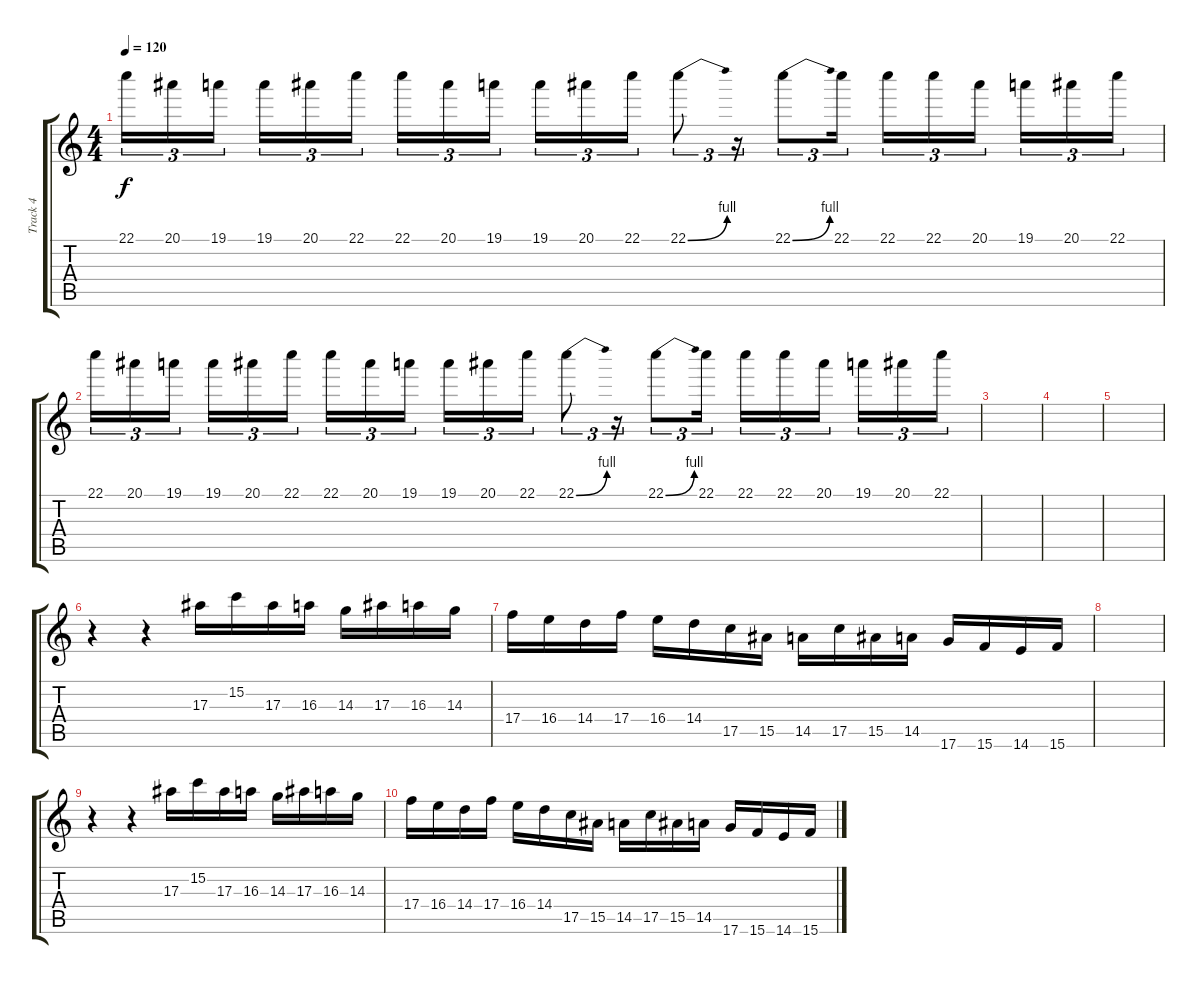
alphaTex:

\track ("Track 4" "Track 4") {instrument distortionguitar}
\staff {score tabs}
\tuning (D4 A3 F3 C3 G2 D2) {hide}
\ts (4 4)
\tempo 120
\clef g2
\ks c
22.1.16{tu (3 2) dy f} 20.1.16{tu (3 2)} 19.1.16{tu (3 2) beam splitsecondary} 19.1.16{tu (3 2)} 20.1.16{tu (3 2)} 22.1.16{tu (3 2)} 22.1.16{tu (3 2)} 20.1.16{tu (3 2)} 19.1.16{tu (3 2) beam splitsecondary} 19.1.16{tu (3 2)} 20.1.16{tu (3 2)} 22.1.16{tu (3 2)} 22.1{be (bend 0 0 60 4)}.8{tu (3 2)} r.16{tu (3 2)} 22.1{be (bend 0 0 60 4)}.8{tu (3 2)} 22.1.16{tu (3 2)} 22.1.16{tu (3 2)} 22.1.16{tu (3 2)} 20.1.16{tu (3 2) beam splitsecondary} 19.1.16{tu (3 2)} 20.1.16{tu (3 2)} 22.1.16{tu (3 2)} |
22.1.16{tu (3 2)} 20.1.16{tu (3 2)} 19.1.16{tu (3 2) beam splitsecondary} 19.1.16{tu (3 2)} 20.1.16{tu (3 2)} 22.1.16{tu (3 2)} 22.1.16{tu (3 2)} 20.1.16{tu (3 2)} 19.1.16{tu (3 2) beam splitsecondary} 19.1.16{tu (3 2)} 20.1.16{tu (3 2)} 22.1.16{tu (3 2)} 22.1{be (bend 0 0 60 4)}.8{tu (3 2)} r.16{tu (3 2)} 22.1{be (bend 0 0 60 4)}.8{tu (3 2)} 22.1.16{tu (3 2)} 22.1.16{tu (3 2)} 22.1.16{tu (3 2)} 20.1.16{tu (3 2) beam splitsecondary} 19.1.16{tu (3 2)} 20.1.16{tu (3 2)} 22.1.16{tu (3 2)} |
|
|
|
r.4 r.4 17.3.16 15.2.16 17.3.16 16.3.16 14.3.16 17.3.16 16.3.16 14.3.16 |
17.4.16 16.4.16 14.4.16 17.4.16 16.4.16 14.4.16 17.5.16 15.5.16 14.5.16 17.5.16 15.5.16 14.5.16 17.6.16 15.6.16 14.6.16 15.6.16 |
|
r.4 r.4 17.3.16 15.2.16 17.3.16 16.3.16 14.3.16 17.3.16 16.3.16 14.3.16 |
17.4.16 16.4.16 14.4.16 17.4.16 16.4.16 14.4.16 17.5.16 15.5.16 14.5.16 17.5.16 15.5.16 14.5.16 17.6.16 15.6.16 14.6.16 15.6.16
